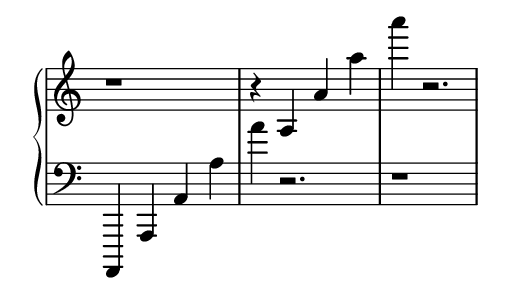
\version "2.18.2"

#(set! paper-alist (cons '("my size" . (cons (* 3.4 in) (* 2 in))) paper-alist))
\include "../grand-paper.ly"

\score {
  \new GrandStaff <<
    \new Staff \with {
      \remove "Time_signature_engraver"
      \clef treble
    } {
      r1
      r4 a a' a''
      a''' r2.
    }
    \new Staff \with {
      \remove "Time_signature_engraver"
      \clef bass
    } {
      a,,,4 a,, a, a
      a' r2.
      r1
    } 
  >>
}
